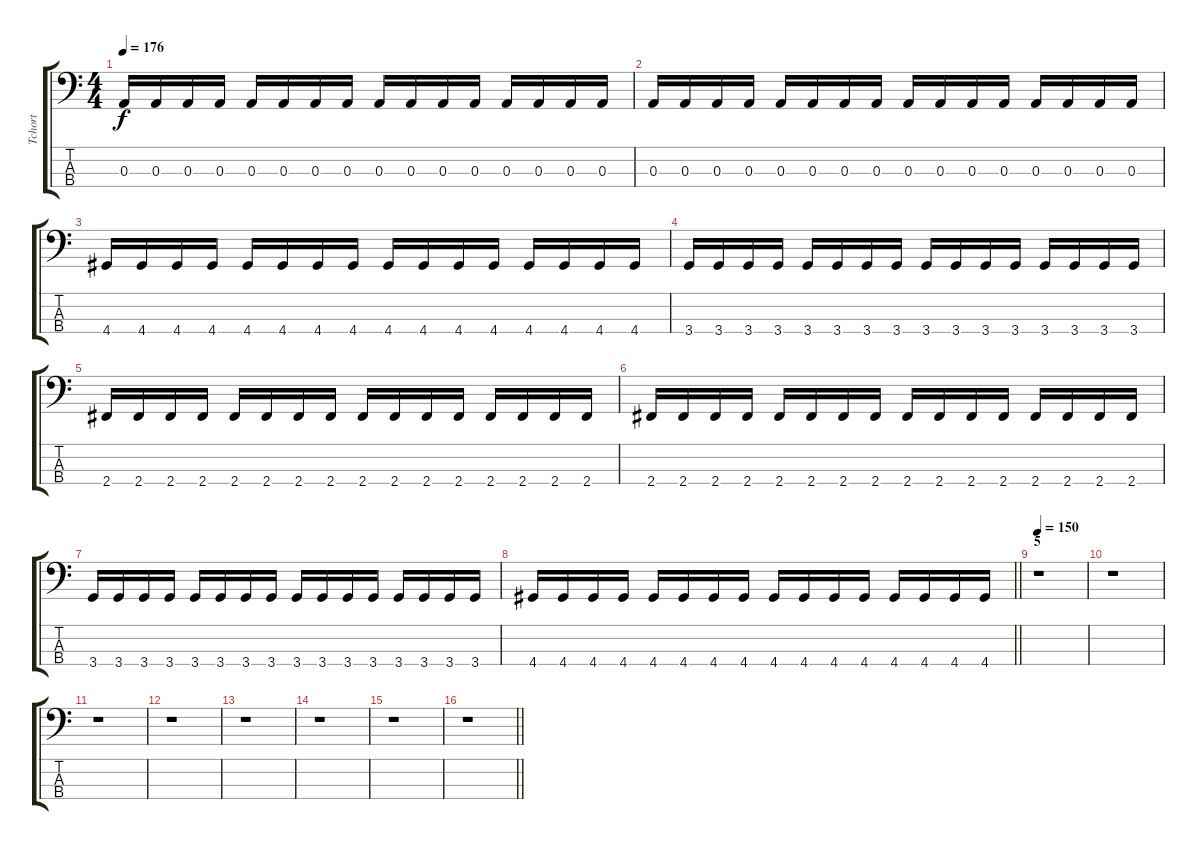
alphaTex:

\track ("Tchort" "Tchort") {instrument electricbasspick}
\staff {score tabs}
\tuning (G2 D2 A1 E1) {hide}
\ts (4 4)
\section ("" "")
\tempo 176
\clef f4
\ks c
0.3.16{dy f} 0.3.16 0.3.16 0.3.16 0.3.16 0.3.16 0.3.16 0.3.16 0.3.16 0.3.16 0.3.16 0.3.16 0.3.16 0.3.16 0.3.16 0.3.16 |
0.3.16 0.3.16 0.3.16 0.3.16 0.3.16 0.3.16 0.3.16 0.3.16 0.3.16 0.3.16 0.3.16 0.3.16 0.3.16 0.3.16 0.3.16 0.3.16 |
4.4.16 4.4.16 4.4.16 4.4.16 4.4.16 4.4.16 4.4.16 4.4.16 4.4.16 4.4.16 4.4.16 4.4.16 4.4.16 4.4.16 4.4.16 4.4.16 |
3.4.16 3.4.16 3.4.16 3.4.16 3.4.16 3.4.16 3.4.16 3.4.16 3.4.16 3.4.16 3.4.16 3.4.16 3.4.16 3.4.16 3.4.16 3.4.16 |
2.4.16 2.4.16 2.4.16 2.4.16 2.4.16 2.4.16 2.4.16 2.4.16 2.4.16 2.4.16 2.4.16 2.4.16 2.4.16 2.4.16 2.4.16 2.4.16 |
2.4.16 2.4.16 2.4.16 2.4.16 2.4.16 2.4.16 2.4.16 2.4.16 2.4.16 2.4.16 2.4.16 2.4.16 2.4.16 2.4.16 2.4.16 2.4.16 |
3.4.16 3.4.16 3.4.16 3.4.16 3.4.16 3.4.16 3.4.16 3.4.16 3.4.16 3.4.16 3.4.16 3.4.16 3.4.16 3.4.16 3.4.16 3.4.16 |
\barLineRight lightlight
4.4.16 4.4.16 4.4.16 4.4.16 4.4.16 4.4.16 4.4.16 4.4.16 4.4.16 4.4.16 4.4.16 4.4.16 4.4.16 4.4.16 4.4.16 4.4.16 |
\section ("" "5")
\tempo 150
r.1 |
r.1 |
r.1 |
r.1 |
r.1 |
r.1 |
r.1 |
\barLineRight lightlight
r.1
